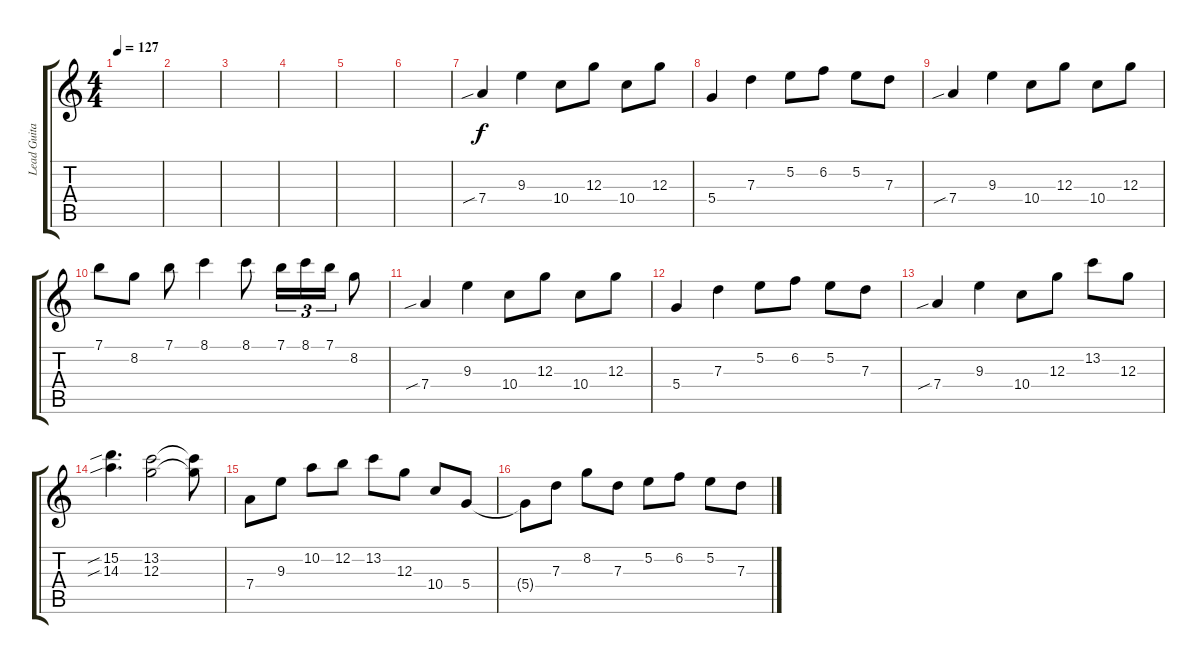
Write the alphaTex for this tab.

\track ("Lead Guitar" "Lead Guita") {instrument distortionguitar}
\staff {score tabs}
\tuning (E4 B3 G3 D3 A2 E2) {hide}
\ts (4 4)
\tempo 127
\clef g2
\ks c
|
|
|
|
|
|
7.4{sib}.4 9.3.4 10.4.8 12.3.8 10.4.8 12.3.8 |
5.4.4 7.3.4 5.2.8 6.2.8 5.2.8 7.3.8 |
7.4{sib}.4 9.3.4 10.4.8 12.3.8 10.4.8 12.3.8 |
7.1.8 8.2.8 7.1.8 8.1.4 8.1.8 7.1.16{tu (3 2)} 8.1.16{tu (3 2)} 7.1.16{tu (3 2)} 8.2.8 |
7.4{sib}.4 9.3.4 10.4.8 12.3.8 10.4.8 12.3.8 |
5.4.4 7.3.4 5.2.8 6.2.8 5.2.8 7.3.8 |
7.4{sib}.4 9.3.4 10.4.8 12.3.8 13.2.8 12.3.8 |
(15.2{sib} 14.3{sib}).4{d} (13.2 12.3).2 (13.2{t} 12.3{t}).8 |
7.4.8 9.3.8 10.2.8 12.2.8 13.2.8 12.3.8 10.4.8 5.4.8 |
5.4{t}.8 7.3.8 8.2.8 7.3.8 5.2.8 6.2.8 5.2.8 7.3.8
